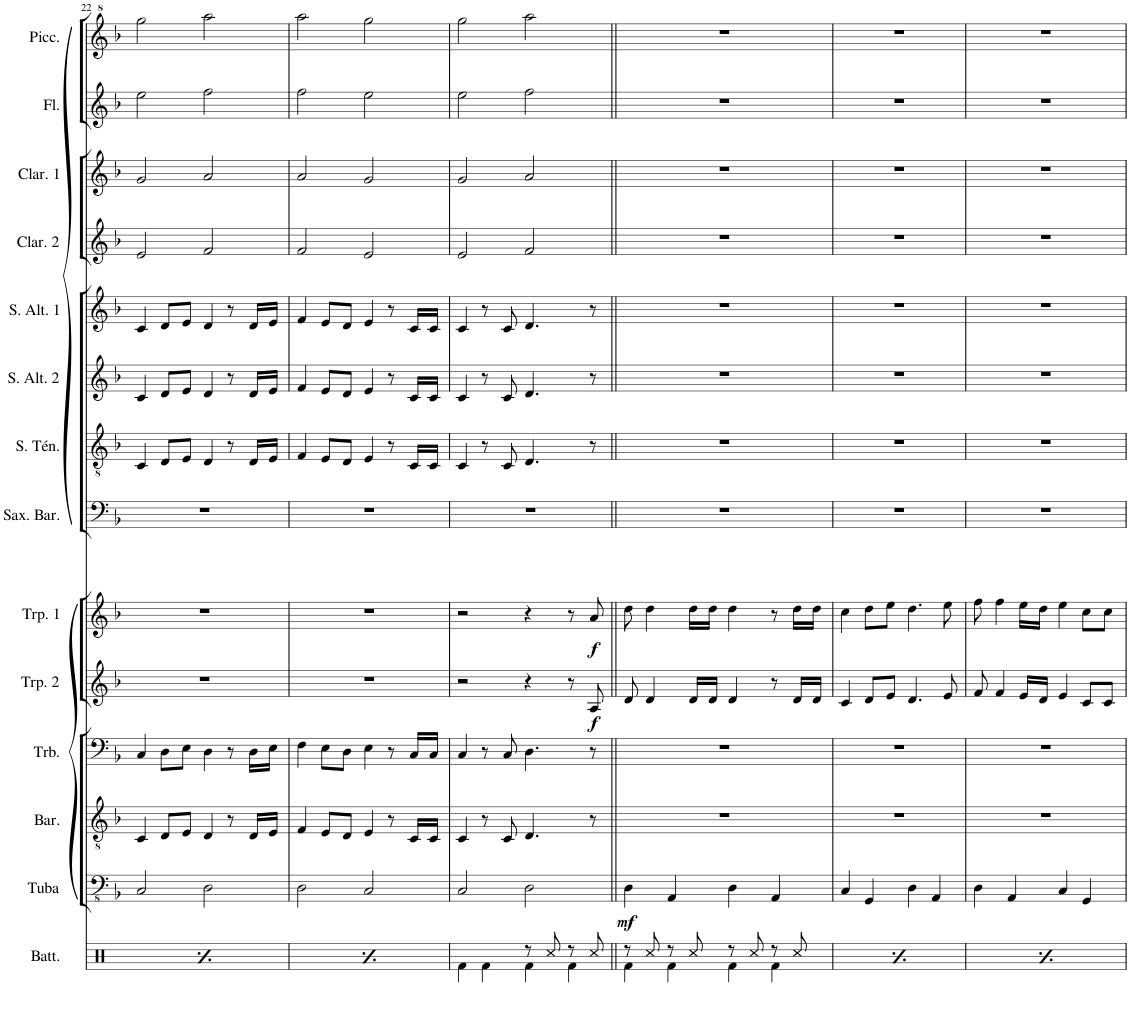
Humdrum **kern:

**kern	**kern	**dynam	**kern	**kern	**kern	**dynam	**kern	**dynam	**kern	**kern	**kern	**kern	**kern	**kern	**kern	**kern
*part14	*part13	*part13	*part12	*part11	*part10	*part10	*part9	*part9	*part8	*part7	*part6	*part5	*part4	*part3	*part2	*part1
*staff14	*staff13	*staff13	*staff12	*staff11	*staff10	*staff10	*staff9	*staff9	*staff8	*staff7	*staff6	*staff5	*staff4	*staff3	*staff2	*staff1
*I"Batterie	*I"Tuba Sib	*	*I"Baryton	*I"Trombone	*I"Trompette 2	*	*I"Trompette 1	*	*I"Saxophone Baryton	*I"Saxophone Ténor	*I"Saxophone Alto 2	*I"Saxophone Alto 1	*I"Clarinette 2	*I"Clarinette 1	*I"Flûte	*I"Piccolo
*I'Batt.	*I'Tuba	*	*I'Bar.	*I'Trb.	*I'Trp. 2	*	*I'Trp. 1	*	*I'Sax. Bar.	*I'S. Tén.	*I'S. Alt. 2	*I'S. Alt. 1	*I'Clar. 2	*I'Clar. 1	*I'Fl.	*I'Picc.
!!LO:PB:g=z
*clefX	*clefFv4	*	*clefGv2	*clefF4	*clefG2	*	*clefG2	*	*clefF4	*clefGv2	*clefG2	*clefG2	*clefG2	*clefG2	*clefG2	*clefG^2
*	*	*	*ITrd4c7	*	*ITrd1c2	*	*ITrd1c2	*	*ITrd12c21	*ITrd8c14	*ITrd5c9	*ITrd5c9	*ITrd1c2	*ITrd1c2	*	*ITrd-7c-12
*k[b-e-]	*k[b-]	*	*k[b-]	*k[b-]	*k[b-]	*	*k[b-]	*	*k[b-]	*k[b-]	*k[b-]	*k[b-]	*k[b-]	*k[b-]	*k[b-]	*k[b-]
*M4/4	*M4/4	*	*M4/4	*M4/4	*M4/4	*	*M4/4	*	*M4/4	*M4/4	*M4/4	*M4/4	*M4/4	*M4/4	*M4/4	*M4/4
=22	=22	=22	=22	=22	=22	=22	=22	=22	=22	=22	=22	=22	=22	=22	=22	=22
*^	*	*	*	*	*	*	*	*	*	*	*	*	*	*	*	*
1ryy	4Rf\	2CC/	.	4C/	4C/	1r	.	1r	.	1r	4C/	4c/	4c/	2e^^/	2g^^/	2ee^^\	2ggg^^\
.	4Rf\	.	.	8D/L	8D\L	.	.	.	.	.	8D/L	8d/L	8d/L	.	.	.	.
.	.	.	.	8E/J	8E\J	.	.	.	.	.	8E/J	8e/J	8e/J	.	.	.	.
.	4Rf\	2DD\	.	4D/	4D\	.	.	.	.	.	4D/	4d/	4d/	2f^^/	2a^^/	2ff^^\	2aaa^^\
.	4Rf\	.	.	8r	8r	.	.	.	.	.	8r	8r	8r	.	.	.	.
.	.	.	.	16D/LL	16D\LL	.	.	.	.	.	16D/LL	16d/LL	16d/LL	.	.	.	.
.	.	.	.	16E/JJ	16E\JJ	.	.	.	.	.	16E/JJ	16e/JJ	16e/JJ	.	.	.	.
=23	=23	=23	=23	=23	=23	=23	=23	=23	=23	=23	=23	=23	=23	=23	=23	=23	=23
1ryy	4Rf\	2DD\	.	4F/	4F\	1r	.	1r	.	1r	4F/	4f/	4f/	2f^^/	2a^^/	2ff^^\	2aaa^^\
.	4Rf\	.	.	8E/L	8E\L	.	.	.	.	.	8E/L	8e/L	8e/L	.	.	.	.
.	.	.	.	8D/J	8D\J	.	.	.	.	.	8D/J	8d/J	8d/J	.	.	.	.
.	4Rf\	2CC/	.	4E/	4E\	.	.	.	.	.	4E/	4e/	4e/	2e^^/	2g^^/	2ee^^\	2ggg^^\
.	4Rf\	.	.	8r	8r	.	.	.	.	.	8r	8r	8r	.	.	.	.
.	.	.	.	16C/LL	16C/LL	.	.	.	.	.	16C/LL	16c/LL	16c/LL	.	.	.	.
.	.	.	.	16C/JJ	16C/JJ	.	.	.	.	.	16C/JJ	16c/JJ	16c/JJ	.	.	.	.
=24	=24	=24	=24	=24	=24	=24	=24	=24	=24	=24	=24	=24	=24	=24	=24	=24	=24
2ryy	4Rf\	2CC/	.	4C/	4C/	2r	.	2r	.	1r	4C/	4c/	4c/	2e^^/	2g^^/	2ee^^\	2ggg^^\
.	4Rf\	.	.	8r	8r	.	.	.	.	.	8r	8r	8r	.	.	.	.
.	.	.	.	8C/	8C/	.	.	.	.	.	8C/	8c/	8c/	.	.	.	.
8r	4Rf\	2DD\	.	4.D/	4.D\	4r	.	4r	.	.	4.D/	4.d/	4.d/	2f^^/	2a^^/	2ff^^\	2aaa^^\
8Rcc/	.	.	.	.	.	.	.	.	.	.	.	.	.	.	.	.	.
8r	4Rf\	.	.	.	.	8r	.	8r	.	.	.	.	.	.	.	.	.
!	!	!	!	!	!	!	!LO:DY:b	!	!LO:DY:b	!	!	!	!	!	!	!	!
8Rcc/	.	.	.	8r	8r	8A/	f	8a/	f	.	8r	8r	8r	.	.	.	.
=25||	=25||	=25||	=25||	=25||	=25||	=25||	=25||	=25||	=25||	=25||	=25||	=25||	=25||	=25||	=25||	=25||	=25||
!	!	!	!LO:DY:b	!	!	!	!	!	!	!	!	!	!	!	!	!	!
8r	4Rf\	4DD\	mf	1r	1r	8d/	.	8dd\	.	1r	1r	1r	1r	1r	1r	1r	1r
8Rcc/	.	.	.	.	.	4d/	.	4dd\	.	.	.	.	.	.	.	.	.
8r	4Rf\	4AAA/	.	.	.	.	.	.	.	.	.	.	.	.	.	.	.
8Rcc/	.	.	.	.	.	16d/LL	.	16dd\LL	.	.	.	.	.	.	.	.	.
.	.	.	.	.	.	16d/JJ	.	16dd\JJ	.	.	.	.	.	.	.	.	.
8r	4Rf\	4DD\	.	.	.	4d/	.	4dd\	.	.	.	.	.	.	.	.	.
8Rcc/	.	.	.	.	.	.	.	.	.	.	.	.	.	.	.	.	.
8r	4Rf\	4AAA/	.	.	.	8r	.	8r	.	.	.	.	.	.	.	.	.
8Rcc/	.	.	.	.	.	16d/LL	.	16dd\LL	.	.	.	.	.	.	.	.	.
.	.	.	.	.	.	16d/JJ	.	16dd\JJ	.	.	.	.	.	.	.	.	.
=26	=26	=26	=26	=26	=26	=26	=26	=26	=26	=26	=26	=26	=26	=26	=26	=26	=26
8r	4Rf\	4CC/	.	1r	1r	4c/	.	4cc\	.	1r	1r	1r	1r	1r	1r	1r	1r
8Rcc/	.	.	.	.	.	.	.	.	.	.	.	.	.	.	.	.	.
8r	4Rf\	4GGG/	.	.	.	8d/L	.	8dd\L	.	.	.	.	.	.	.	.	.
8Rcc/	.	.	.	.	.	8e/J	.	8ee\J	.	.	.	.	.	.	.	.	.
8r	4Rf\	4DD\	.	.	.	4.d/	.	4.dd\	.	.	.	.	.	.	.	.	.
8Rcc/	.	.	.	.	.	.	.	.	.	.	.	.	.	.	.	.	.
8r	4Rf\	4AAA/	.	.	.	.	.	.	.	.	.	.	.	.	.	.	.
8Rcc/	.	.	.	.	.	8e/	.	8ee\	.	.	.	.	.	.	.	.	.
=27	=27	=27	=27	=27	=27	=27	=27	=27	=27	=27	=27	=27	=27	=27	=27	=27	=27
8r	4Rf\	4DD\	.	1r	1r	8f/	.	8ff\	.	1r	1r	1r	1r	1r	1r	1r	1r
8Rcc/	.	.	.	.	.	4f/	.	4ff\	.	.	.	.	.	.	.	.	.
8r	4Rf\	4AAA/	.	.	.	.	.	.	.	.	.	.	.	.	.	.	.
8Rcc/	.	.	.	.	.	16e/LL	.	16ee\LL	.	.	.	.	.	.	.	.	.
.	.	.	.	.	.	16d/JJ	.	16dd\JJ	.	.	.	.	.	.	.	.	.
8r	4Rf\	4CC/	.	.	.	4e/	.	4ee\	.	.	.	.	.	.	.	.	.
8Rcc/	.	.	.	.	.	.	.	.	.	.	.	.	.	.	.	.	.
8r	4Rf\	4GGG/	.	.	.	8c/L	.	8cc\L	.	.	.	.	.	.	.	.	.
8Rcc/	.	.	.	.	.	8c/J	.	8cc\J	.	.	.	.	.	.	.	.	.
*v	*v	*	*	*	*	*	*	*	*	*	*	*	*	*	*	*	*
=	=	=	=	=	=	=	=	=	=	=	=	=	=	=	=	=
*-	*-	*-	*-	*-	*-	*-	*-	*-	*-	*-	*-	*-	*-	*-	*-	*-
